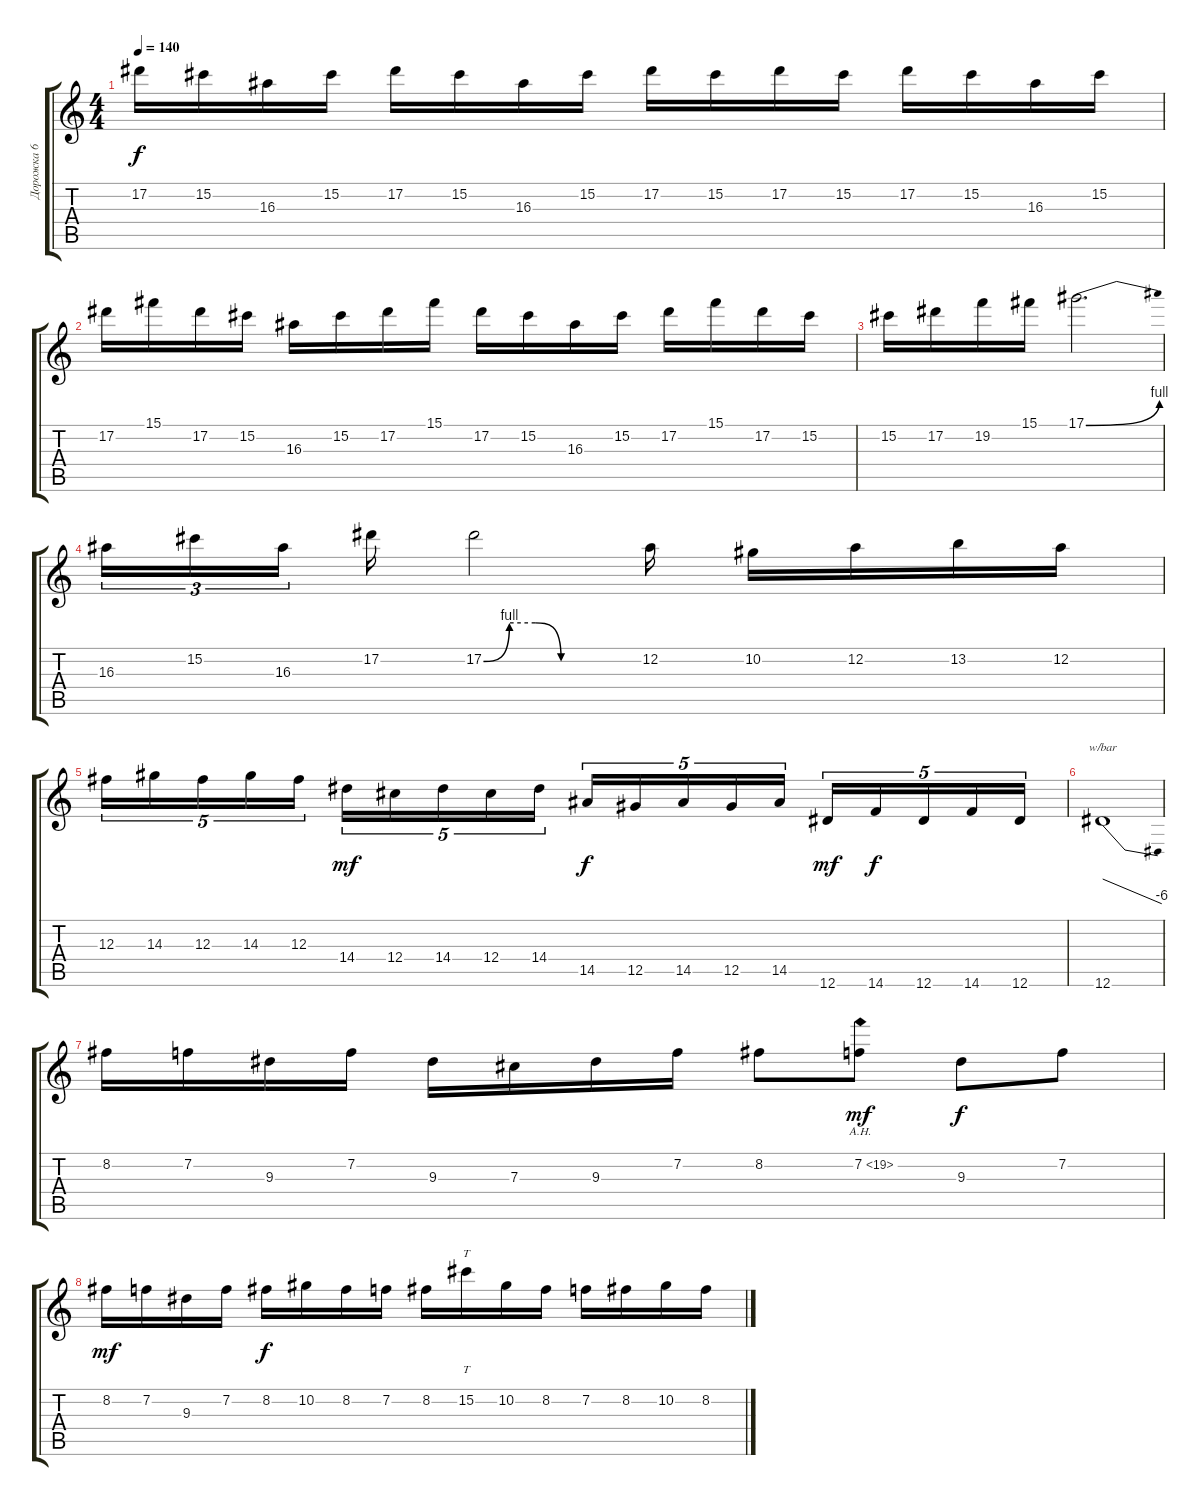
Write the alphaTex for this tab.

\track ("Дорожка 6" "Дорожка 6") {instrument distortionguitar}
\staff {score tabs}
\tuning (Eb4 Bb3 Gb3 Db3 Ab2 Eb2) {hide}
\ts (4 4)
\tempo 140
\clef g2
\ks c
17.2.16{dy f} 15.2.16 16.3.16 15.2.16 17.2.16 15.2.16 16.3.16 15.2.16 17.2.16 15.2.16 17.2.16 15.2.16 17.2.16 15.2.16 16.3.16 15.2.16 |
17.2.16 15.1.16 17.2.16 15.2.16 16.3.16 15.2.16 17.2.16 15.1.16 17.2.16 15.2.16 16.3.16 15.2.16 17.2.16 15.1.16 17.2.16 15.2.16 |
15.2.16 17.2.16 19.2.16 15.1.16 17.1{be (bend 0 0 60 4)}.2{d} |
16.3.16{tu (3 2)} 15.2.16{tu (3 2)} 16.3.16{tu (3 2) beam splitsecondary} 17.2.16 17.2{be (custom 0 0 10 4 20 4 30 0 60 0)}.2 12.2.16 10.2.16 12.2.16 13.2.16 12.2.16 |
12.3.16{tu (5 4)} 14.3.16{tu (5 4)} 12.3.16{tu (5 4)} 14.3.16{tu (5 4)} 12.3.16{tu (5 4)} 14.4.16{tu (5 4) dy mf} 12.4.16{tu (5 4)} 14.4.16{tu (5 4)} 12.4.16{tu (5 4)} 14.4.16{tu (5 4)} 14.5.16{tu (5 4) dy f} 12.5.16{tu (5 4)} 14.5.16{tu (5 4)} 12.5.16{tu (5 4)} 14.5.16{tu (5 4)} 12.6.16{tu (5 4) dy mf} 14.6.16{tu (5 4) dy f} 12.6.16{tu (5 4)} 14.6.16{tu (5 4)} 12.6.16{tu (5 4)} |
12.6.1{tbe (dive default 0 0 60 -24)} |
8.2.16 7.2.16 9.3.16 7.2.16 9.3.16 7.3.16 9.3.16 7.2.16 8.2.8 7.2{ah 12}.8{dy mf} 9.3.8{dy f} 7.2.8 |
8.2.16{dy mf} 7.2.16 9.3.16 7.2.16 8.2.16{dy f} 10.2.16 8.2.16 7.2.16 8.2.16 15.2.16{tt} 10.2.16 8.2.16 7.2.16 8.2.16 10.2.16 8.2.16
